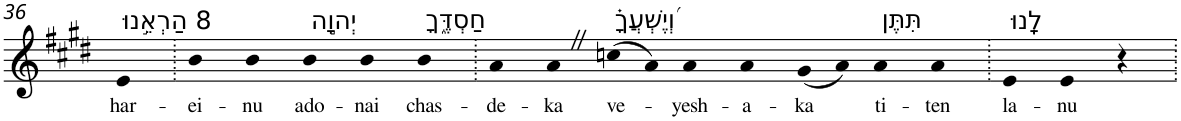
**kern	**text
*part1	*part1
*staff1	*staff1
*I"Piano	*
*I'Pno	*
!!LO:PB:g=z
*clefG2	*
*k[f#c#g#d#]	*
*E:	*
=36	=36
!LO:TX:a:t=8 הַרְאֵ֣נוּ	!
!	!LO:LY:b
4e	har-
=37.	=37.
!	!LO:LY:b
4b	-ei-
!	!LO:LY:b
4b	-nu
!LO:TX:a:t=יְהוָ֣ה	!
!	!LO:LY:b
4b	ado-
!	!LO:LY:b
4b	-nai
!LO:TX:a:t=חַסְדֶּ֑ךָ	!
!	!LO:LY:b
4b	chas-
=38.	=38.
!	!LO:LY:b
4a	-de-
!	!LO:LY:b
4aZ	-ka
!LO:TX:a:t=וְ֝יֶשְׁעֲךָ֗	!
!	!LO:LY:b
(8ccn	ve-
8a)	.
!	!LO:LY:b
4a	-yesh-
!	!LO:LY:b
4a	-a-
!	!LO:LY:b
(8g#	-ka
8a)	.
!LO:TX:a:t=תִּתֶּן	!
!	!LO:LY:b
4a	ti-
!	!LO:LY:b
4a	-ten
=39.	=39.
!LO:TX:a:t=לָֽנוּ	!
!	!LO:LY:b
4e	la-
!	!LO:LY:b
4e	-nu
4r	.
=.	=.
*-	*-
